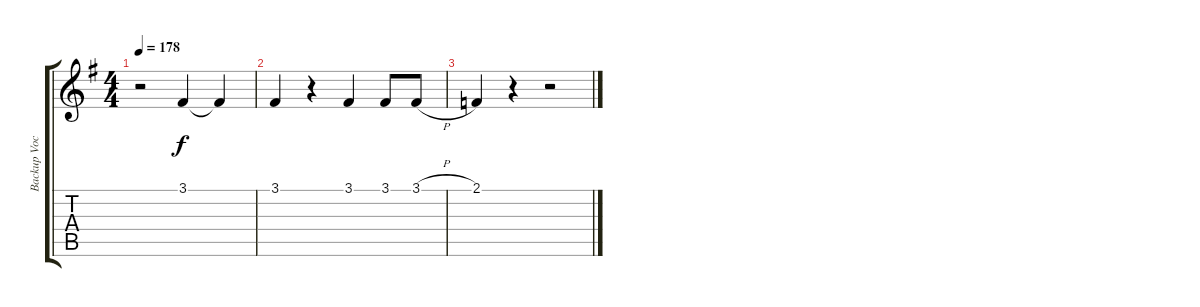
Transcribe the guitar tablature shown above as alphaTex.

\track ("Backup Vocals" "Backup Voc") {instrument altosax}
\staff {score tabs}
\tuning (Eb4 Bb3 Gb3 Db3 Ab2 Eb2) {hide}
\ts (4 4)
\tempo 178
\clef g2
\ks g
r.2{dy f} 3.1.4 3.1{t}.4 |
3.1.4 r.4 3.1.4 3.1.8 3.1{h}.8 |
2.1.4 r.4 r.2
